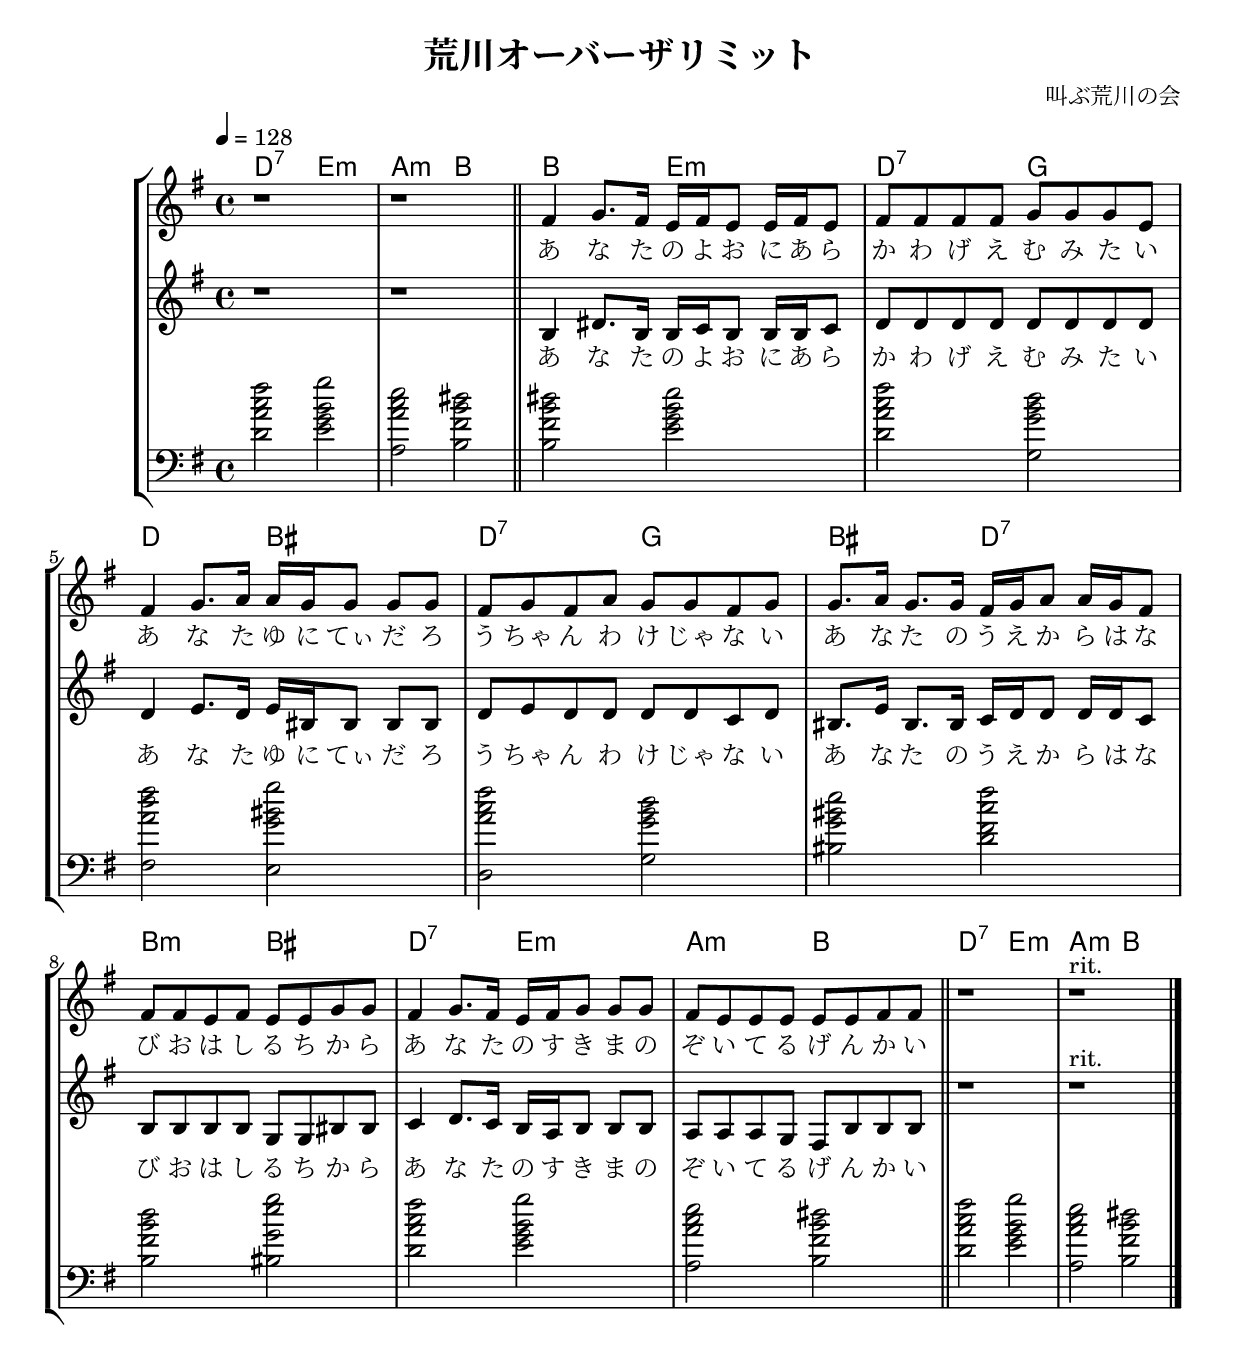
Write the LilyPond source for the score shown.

\version "2.12.1"

\header {
	title = \markup {荒川オーバーザリミット}
	composer = \markup \center-column {叫ぶ荒川の会}
}

harmony = \chordmode {
	d2:7 e:m a:m b 

	b e:m d:7 g d bis d:7 g bis d:7 b:m bis d:7 e:m a:m b 

	d:7 e:m a:m b 
}

melody = {
	\key g \major
	\tempo 4 = 128
	r1 | r1   
	\set Staff.midiInstrument = #"fss0.42"
	fis'4  g'8.  fis'16  e'16  fis'16  e'8  e'16  fis'16  e'8 
	fis'8  fis'8  fis'8  fis'8  g'8  g'8  g'8  e'8 
	fis'4  g'8.  a'16  a'16  g'16  g'8  g'8  g'8 
	fis'8  g'8  fis'8  a'8  g'8  g'8  fis'8  g'8 
	g'8.  a'16  g'8.  g'16  fis'16  g'16  a'8  a'16  g'16  fis'8 
	fis'8  fis'8  e'8  fis'8  e'8  e'8  g'8  g'8 
	fis'4  g'8.  fis'16  e'16  fis'16  g'8  g'8  g'8 
	fis'8  e'8  e'8  e'8  e'8  e'8  fis'8  fis'8
	r1 | r1^"rit." \bar "|."
}

words = \lyricmode {
	
	あ  な  た  の  よ  お  に  あ  ら  か  わ  げ  え  む  み  た  い  あ  な  た  ゆ  に  てぃ  だ  ろ  う  ちゃ  ん  わ  け  じゃ  な  い  あ  な  た  の  う  え  か  ら  は  な  び  お  は  し  る  ち  か  ら  あ  な  た  の  す  き  ま  の  ぞ  い  て  る  げ  ん  か  い  
	
}

secondmelody = {
	\key g \major
	\tempo 4 = 128
	r1 | r1   
	\set Staff.midiInstrument = #"fss0.42"
	b4  dis'8.  b16  b16  c'16  b8  b16  b16  c'8 
	d'8  d'8  d'8  d'8  d'8  d'8  d'8  d'8 
	d'4  e'8.  d'16  e'16  bis16  bis8  bis8  bis8 
	d'8  e'8  d'8  d'8  d'8  d'8  c'8  d'8 
	bis8.  e'16  bis8.  bis16  c'16  d'16  d'8  d'16  d'16  c'8 
	b8  b8  b8  b8  g8  g8  bis8  bis8 
	c'4  d'8.  c'16  b16  a16  b8  b8  b8 
	a8  a8  a8  g8  fis8  b8  b8  b8
	r1 | r1^"rit." \bar "|."
}

secondwords = \lyricmode {
	
	あ  な  た  の  よ  お  に  あ  ら  か  わ  げ  え  む  み  た  い  あ  な  た  ゆ  に  てぃ  だ  ろ  う  ちゃ  ん  わ  け  じゃ  な  い  あ  な  た  の  う  え  か  ら  は  な  び  お  は  し  る  ち  か  ら  あ  な  た  の  す  き  ま  の  ぞ  い  て  る  げ  ん  か  い  
	
}

tempochange = {
	\tempo 4 = 128
	r1 | r1 \bar "||"
	\tempo 4 = 128
	r1 | r1 | r1 | r1 | r1 | r1 | r1 | r1 \bar "||"
	\tempo 4 = 128
	r1 | \tempo 4 = 96 r2 \tempo 4 = 85 r2 \bar "|."
}

mainacc = {
	\clef bass
	\set Staff.midiInstrument = #"Alto Sax"
	\key g \major
	\tempo 4 = 128
	<d' a' c'' fis''>2
	<e' g' b' g''>2
	<a a' c'' e''>2
	<b fis' b' dis''>2
	\bar "||"

	\set Staff.midiInstrument = #"Alto Sax"
	<b fis' b' dis''>2
	<e' g' b' e''>2
	<d' a' c'' fis''>2
	<g g' b' d''>2
	<fis a' d'' fis''>2
	<e g' bis' g''>2
	<d a' c'' fis''>2
	<g g' b' d''>2
	<bis g' bis' e''>2
	<d' fis' c'' fis''>2
	<b fis' b' d''>2
	<bis g' e'' g''>2
	<d' a' c'' fis''>2
	<e' g' b' g''>2
	<a a' c'' e''>2
	<b fis' b' dis''>2
	\bar "||"

	\set Staff.midiInstrument = #"Alto Sax"
	<d' a' c'' fis''>2
	<e' g' b' g''>2
	<a a' c'' e''>2
	<b fis' b' dis''>2
	\bar "|."
}

subacc = {
	\clef bass
	\set Staff.midiInstrument = #"Tinkle Bell"
	\key g \major
	\tempo 4 = 128
	d'8 <a' c'' fis''> d' <a' c'' fis''>16 <a' c'' fis''>
	e'8 <g' b' g''> e' <g' b' g''>16 <g' b' g''>
	a8 <a' c'' e''> a <a' c'' e''>16 <a' c'' e''>
	b8 <fis' b' dis''> b <fis' b' dis''>16 <fis' b' dis''>
	\bar "||"

	\set Staff.midiInstrument = #"Tinkle Bell"
	b8 <fis' b' dis''> b <fis' b' dis''>16 <fis' b' dis''>
	e'8 <g' b' e''> e' <g' b' e''>16 <g' b' e''>
	d'8 <a' c'' fis''> d' <a' c'' fis''>16 <a' c'' fis''>
	g8 <g' b' d''> g <g' b' d''>16 <g' b' d''>
	fis8 <a' d'' fis''> fis <a' d'' fis''>16 <a' d'' fis''>
	e8 <g' bis' g''> e <g' bis' g''>16 <g' bis' g''>
	d8 <a' c'' fis''> d <a' c'' fis''>16 <a' c'' fis''>
	g8 <g' b' d''> g <g' b' d''>16 <g' b' d''>
	bis8 <g' bis' e''> bis <g' bis' e''>16 <g' bis' e''>
	d'8 <fis' c'' fis''> d' <fis' c'' fis''>16 <fis' c'' fis''>
	b8 <fis' b' d''> b <fis' b' d''>16 <fis' b' d''>
	bis8 <g' e'' g''> bis <g' e'' g''>16 <g' e'' g''>
	d'8 <a' c'' fis''> d' <a' c'' fis''>16 <a' c'' fis''>
	e'8 <g' b' g''> e' <g' b' g''>16 <g' b' g''>
	a8 <a' c'' e''> a <a' c'' e''>16 <a' c'' e''>
	b8 <fis' b' dis''> b <fis' b' dis''>16 <fis' b' dis''>
	\bar "||"

	\set Staff.midiInstrument = #"Tinkle Bell"
	d'8 <a' c'' fis''> d' <a' c'' fis''>16 <a' c'' fis''>
	e'8 <g' b' g''> e' <g' b' g''>16 <g' b' g''>
	a8 <a' c'' e''> a <a' c'' e''>16 <a' c'' e''>
	b8 <fis' b' dis''>8 <b fis' b' dis''>4
	\bar "|."
}

percA = {
	\drummode {
	r1  |r2. hho4  \bar "||"
	r1  |r2. hho4  |r1  |r2. hho4  |r1  |r2. hho4  |r1  |r2. hho4  \bar "||"
	r1  |r2. hho4  \bar "|."
	}
}

percB = {
	\drummode {
	r16 hhp16 hhp8 hhp16 hhp8 hhp2 r16  |r16 hhp16 hhp8 hhp16 hhp8 hhp2 hhp16  \bar "||"
	r16 hhp16 hhp8 hhp16 hhp8 hhp2 r16  |r16 hhp16 hhp8 hhp16 hhp8 hhp2 r16  |r16 hhp16 hhp8 hhp16 hhp8 hhp2 r16  |r16 hhp16 hhp8 hhp16 hhp8 hhp2 r16  |r16 hhp16 hhp8 hhp16 hhp8 hhp2 r16  |r16 hhp16 hhp8 hhp16 hhp8 hhp2 r16  |r16 hhp16 hhp8 hhp16 hhp8 hhp2 r16  |r16 hhp16 hhp8 hhp16 hhp8 hhp2 hhp16  \bar "||"
	r16 hhp16 hhp8 hhp16 hhp8 hhp2 r16  |r16 hhp16 hhp8 hhp16 hhp8 hhp2 hhp16  \bar "|."
	}
}

percC = {
	\drummode {
	hh8. hh8. hh2 r8  |hh8. hh8. hh4 hh4 hh8  \bar "||"
	hh8. hh8. hh2 r8  |hh8. hh8. hh2 hh8  |hh8. hh8. hh2 r8  |hh8. hh8. hh2 hh8  |hh8. hh8. hh2 r8  |hh8. hh8. hh2 hh8  |hh8. hh8. hh2 r8  |hh8. hh8. hh4 hh4 hh8  \bar "||"
	hh8. hh8. hh2 r8  |hh8. hh8. hh4 hh4 hh8  \bar "|."
	}
}

percD = {
	\drummode {
	r2 ss2  |r2 ss2  \bar "||"
	r2 ss2  |r2 ss2  |r2 ss2  |r2 ss2  |r2 ss2  |r2 ss2  |r2 ss2  |r2 ss2  \bar "||"
	r2 ss2  |r2 ss2  \bar "|."
	}
}

percE = {
	\drummode {
	bd2 r8 bd4 bd8  |bd4. bd4 bd4.  \bar "||"
	bd2 r8 bd4 bd8  |bd4. bd4 bd4 bd8  |bd2 r8 bd4 bd8  |bd4. bd4 bd4 bd8  |bd2 r8 bd4 bd8  |bd4. bd4 bd4 bd8  |bd2 r8 bd4 bd8  |bd4. bd4 bd4.  \bar "||"
	bd2 r8 bd4 bd8  |bd4. bd4 bd4.  \bar "|."
	}
}

\score {
	<<
		\new StaffGroup <<
			\new ChordNames {\harmony}
			\new Voice = "melody" {\melody}
			\new Lyrics \lyricsto "melody" \words
			\new Voice = "secondmelody" {\secondmelody}
			\new Lyrics \lyricsto "secondmelody" \secondwords
			\new Staff = "mainacc" {\mainacc}
		>>
	>>
	\layout { }
}
